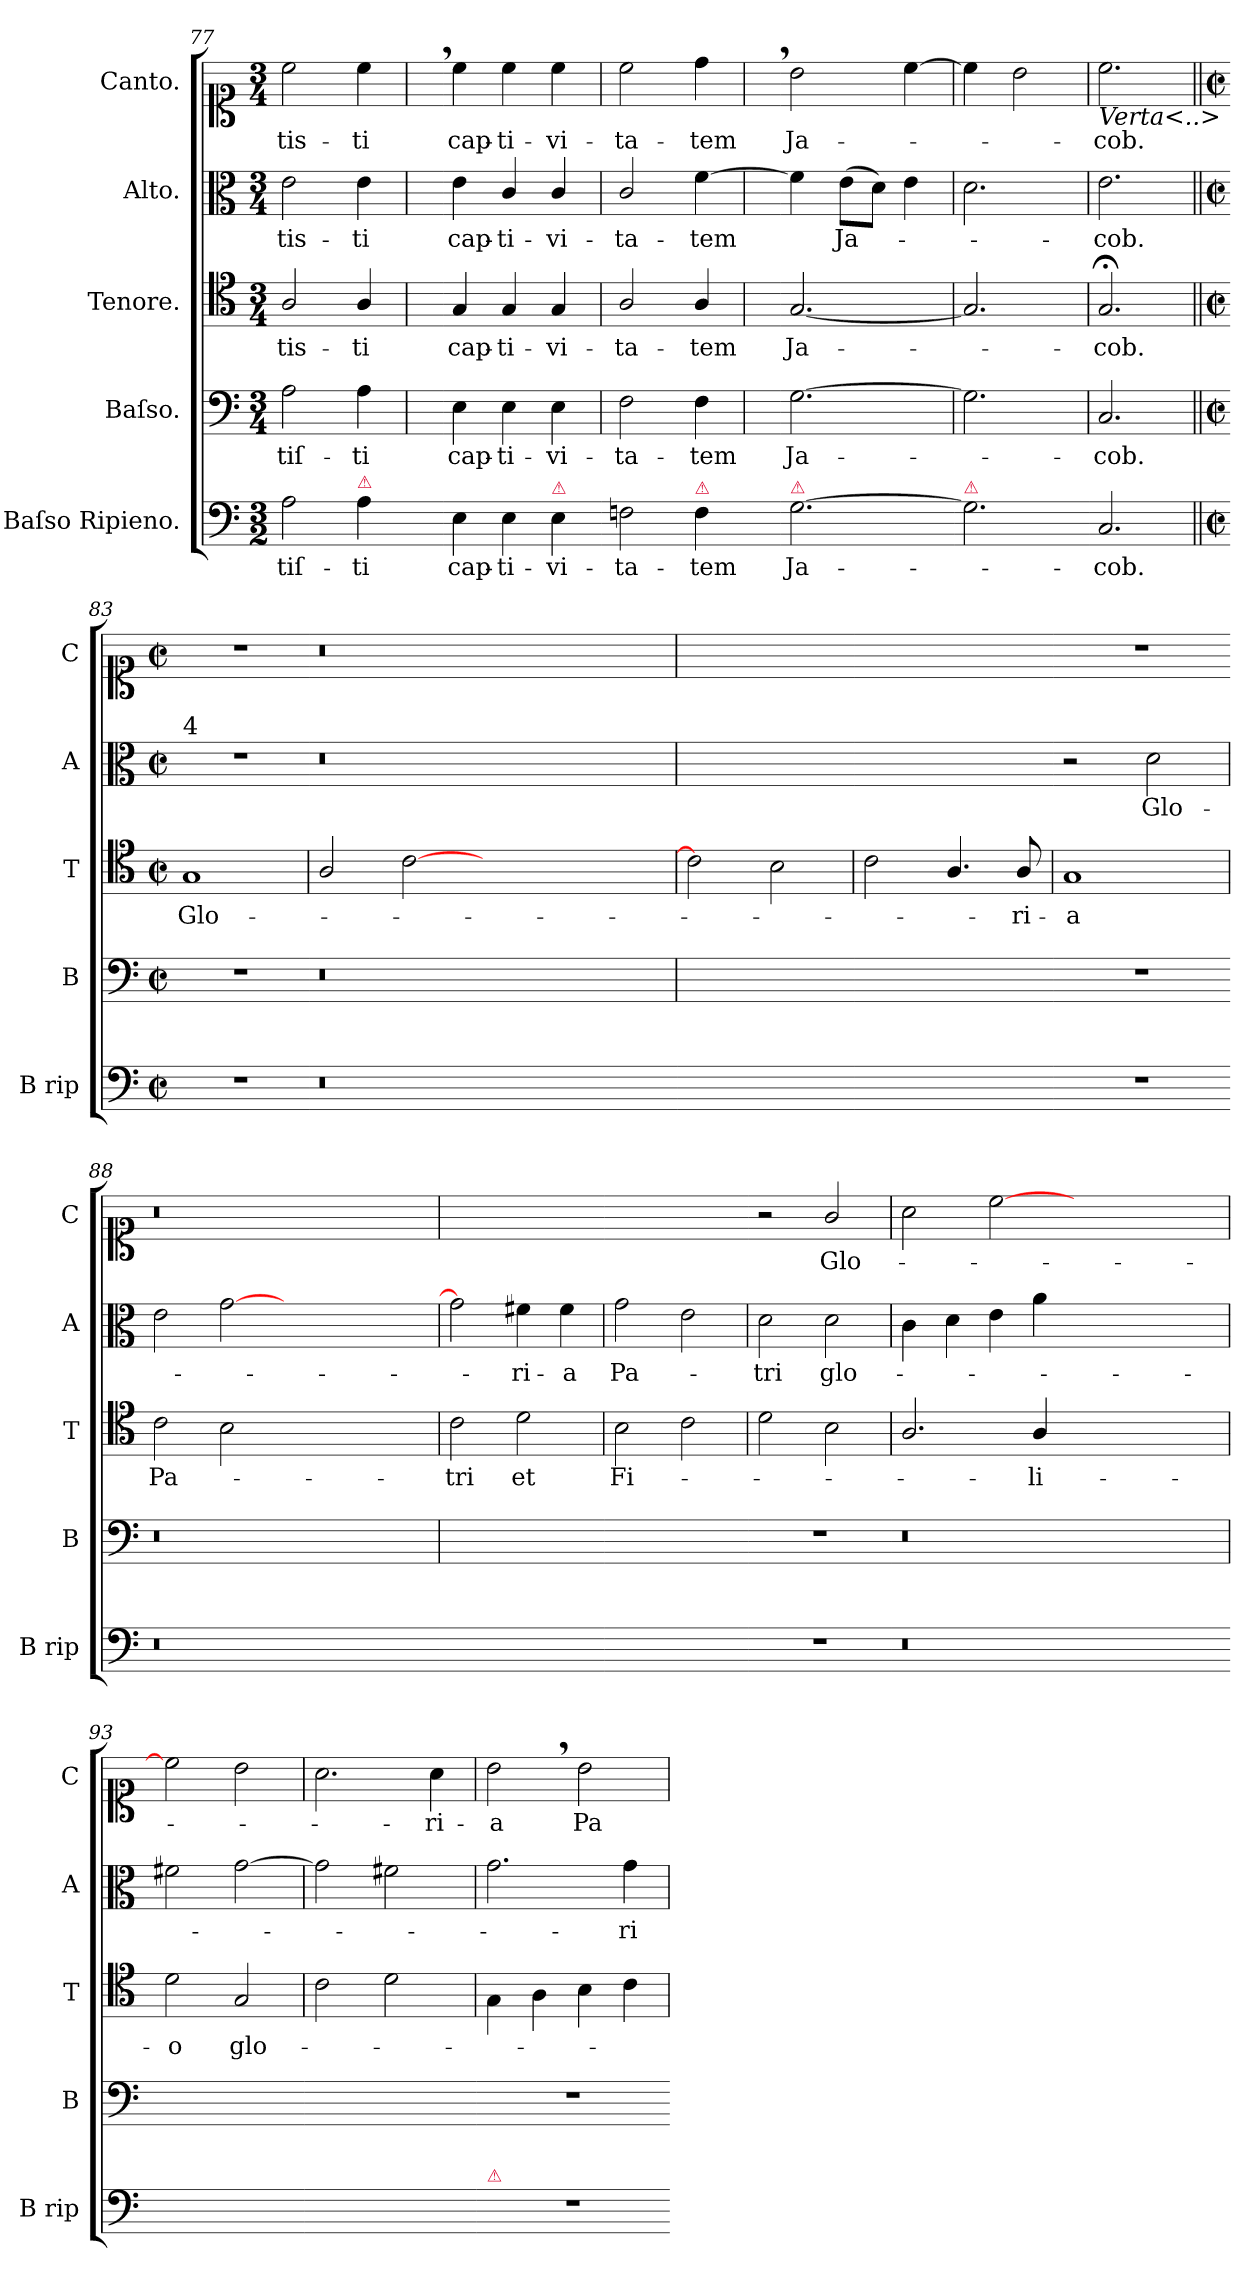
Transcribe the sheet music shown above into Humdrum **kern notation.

**kern	**text	**kern	**text	**kern	**text	**kern	**text	**kern	**text
*part5	*part5	*part4	*part4	*part3	*part3	*part2	*part2	*part1	*part1
*staff5	*staff5	*staff4	*staff4	*staff3	*staff3	*staff2	*staff2	*staff1	*staff1
*I"Baſso Ripieno.	*	*I"Baſso.	*	*I"Tenore.	*	*I"Alto.	*	*I"Canto.	*
*I'B rip	*	*I'B	*	*I'T	*	*I'A	*	*I'C	*
*clefF4	*	*clefF4	*	*clefC4	*	*clefC3	*	*clefC1	*
*k[]	*	*k[]	*	*k[]	*	*k[]	*	*k[]	*
*M3/2	*	*M3/4	*	*M3/4	*	*M3/4	*	*M3/4	*
=77	=77	=77	=77	=77	=77	=77	=77	=77	=77
2A\	-tiſ-	2A\	-tiſ-	2A/	-tis-	2e\	-tis-	2cc\	-tis-
!LO:TX:a:color=crimson:t=⚠	!	!	!	!	!	!	!	!	!
4A\	-ti	4A\	-ti	4A/	-ti	4e\	-ti	4cc,<\	-ti
=78-	=78	=78	=78	=78	=78	=78	=78	=78	=78
4E\	cap-	4E\	cap-	4G/	cap-	4e\	cap-	4cc\	cap-
4E\	-ti-	4E\	-ti-	4G/	-ti-	4c/	-ti-	4cc\	-ti-
!LO:TX:a:color=crimson:t=⚠	!	!	!	!	!	!	!	!	!
4E\	-vi-	4E\	-vi-	4G/	-vi-	4c/	-vi-	4cc\	-vi-
=79-	=79	=79	=79	=79	=79	=79	=79	=79	=79
2Fn\	-ta-	2F\	-ta-	2A/	-ta-	2c/	-ta-	2cc\	-ta-
!LO:TX:a:color=crimson:t=⚠	!	!	!	!	!	!	!	!	!
4F\	-tem	4F\	-tem	4A/	-tem	[4f\	-tem	4dd,<\	-tem
=80-	=80	=80	=80	=80	=80	=80	=80	=80	=80
!LO:TX:a:color=crimson:t=⚠	!	!	!	!	!	!	!	!	!
[2.G\	Ja-	[2.G\	Ja-	[2.G/	Ja-	4f\]	.	2b\	Ja-
.	.	.	.	.	.	(8e\L	Ja-	.	.
.	.	.	.	.	.	8d\J)	.	.	.
.	.	.	.	.	.	4e\	.	[4cc\	.
=81-	=81	=81	=81	=81	=81	=81	=81	=81	=81
!LO:TX:a:color=crimson:t=⚠	!	!	!	!	!	!	!	!	!
2.G\]	.	2.G\]	.	2.G/]	.	2.d\	.	4cc\]	.
.	.	.	.	.	.	.	.	2b\	.
=82-	=82	=82	=82	=82	=82	=82	=82	=82	=82
!	!	!	!	!	!	!	!	!LO:TX:b:i:t=Verta<..>	!
2.C/	-cob.	2.C/	-cob.	2.G;</	-cob.	2.e\	-cob.	2.cc\	-cob.
=83||	=83||	=83||	=83||	=83||	=83||	=83||	=83||	=83||	=83||
*M2/2	*	*M2/2	*	*M2/2	*	*M2/2	*	*M2/2	*
*met(c|)	*	*met(c|)	*	*met(c|)	*	*met(c|)	*	*met(c|)	*
!	!	!	!	!	!	!LO:TX:a:t=4	!	!	!
1r	.	1r	.	1G	Glo-	1r	.	1r	.
=84-	=84	=84	=84	=84	=84	=84	=84	=84	=84
0.r	.	0.r	.	2A/	.	0.r	.	0.r	.
.	.	.	.	[2c\	.	.	.	.	.
.	.	.	.	0ryy	.	.	.	.	.
=85-	=85	=85	=85	=85	=85	=85	=85	=85	=85
1ryy	.	1ryy	.	2c\]	.	1ryy	.	1ryy	.
.	.	.	.	2B\	.	.	.	.	.
=86-	=86	=86	=86	=86	=86	=86	=86	=86	=86
1ryy	.	1ryy	.	2c\	.	1ryy	.	1ryy	.
.	.	.	.	4.A/	.	.	.	.	.
.	.	.	.	8A/	-ri-	.	.	.	.
=87-	=87	=87	=87	=87	=87	=87	=87	=87	=87
1r	.	1r	.	1G	-a	2r	.	1r	.
.	.	.	.	.	.	2d\	Glo-	.	.
=88-	=88	=88	=88	=88	=88	=88	=88	=88	=88
0.r	.	0.r	.	2c\	Pa-	2e\	.	0.r	.
.	.	.	.	2B\	.	[2g\	.	.	.
.	.	.	.	0ryy	.	0ryy	.	.	.
=89-	=89	=89	=89	=89	=89	=89	=89	=89	=89
1ryy	.	1ryy	.	2c\	-tri	2g\]	.	1ryy	.
.	.	.	.	2d\	et	4f#X\	-ri-	.	.
.	.	.	.	.	.	4f#\	-a	.	.
=90-	=90	=90	=90	=90	=90	=90	=90	=90	=90
1ryy	.	1ryy	.	2B\	Fi-	2g\	Pa-	1ryy	.
.	.	.	.	2c\	.	2e\	.	.	.
=91-	=91	=91	=91	=91	=91	=91	=91	=91	=91
1r	.	1r	.	2d\	.	2d\	-tri	2r	.
.	.	.	.	2B\	.	2d\	glo-	2g/	Glo-
=92-	=92	=92	=92	=92	=92	=92	=92	=92	=92
0.r	.	0.r	.	2.A/	.	4c\	.	2a\	.
.	.	.	.	.	.	4d\	.	.	.
.	.	.	.	.	.	4e\	.	[2cc\	.
.	.	.	.	4A/	-li-	4a\	.	.	.
.	.	.	.	0ryy	.	0ryy	.	0ryy	.
=93-	=93	=93	=93	=93	=93	=93	=93	=93	=93
1ryy	.	1ryy	.	2d\	-o	2f#X\	.	2cc\]	.
.	.	.	.	2G/	glo-	[2g\	.	2b\	.
=94-	=94	=94	=94	=94	=94	=94	=94	=94	=94
1ryy	.	1ryy	.	2c\	.	2g\]	.	2.a\	.
.	.	.	.	2d\	.	2f#X\	.	.	.
.	.	.	.	.	.	.	.	4a\	-ri-
=95-	=95	=95	=95	=95	=95	=95	=95	=95	=95
!LO:TX:a:color=crimson:t=⚠	!	!	!	!	!	!	!	!	!
1r	.	1r	.	4G\	.	2.g\	.	2b,<\	-a
.	.	.	.	4A\	.	.	.	.	.
.	.	.	.	4B\	.	.	.	2b\	Pa-
.	.	.	.	4c\	.	4g\	-ri-	.	.
=-	=	=	=	=	=	=	=	=	=
*-	*-	*-	*-	*-	*-	*-	*-	*-	*-
